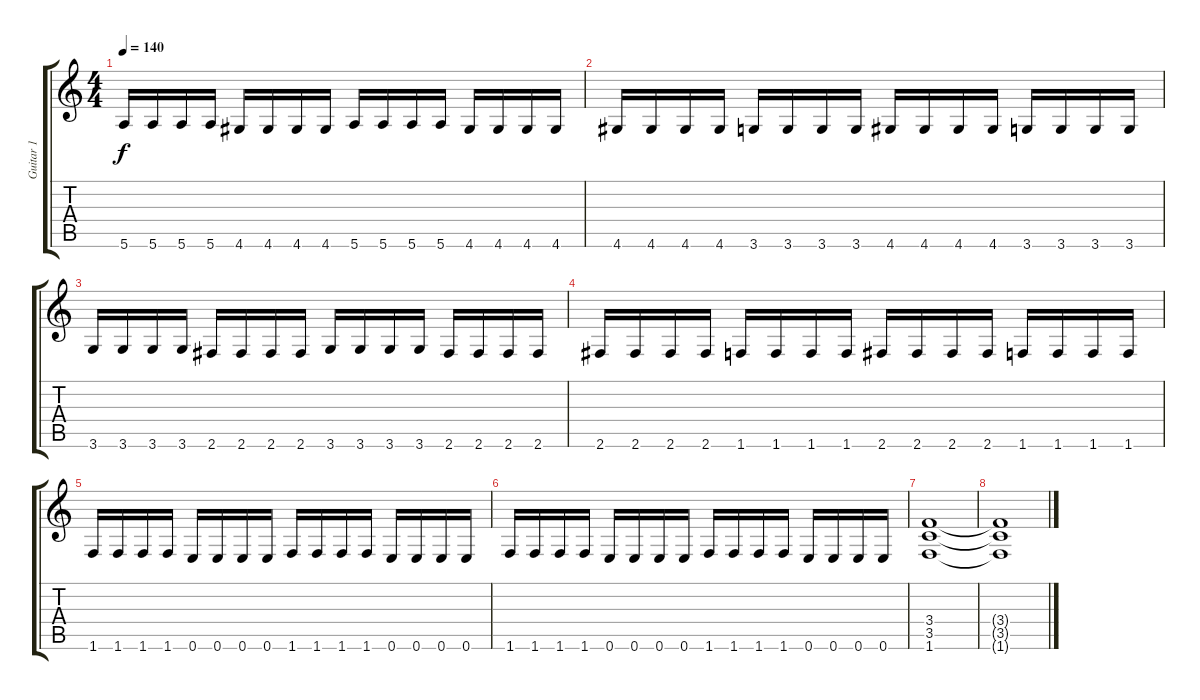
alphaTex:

\track ("Guitar 1" "Guitar 1") {instrument distortionguitar}
\staff {score tabs}
\tuning (E4 B3 G3 D3 A2 E2) {hide}
\ts (4 4)
\tempo 140
\clef g2
\ks c
5.6.16{dy f} 5.6.16 5.6.16 5.6.16 4.6.16 4.6.16 4.6.16 4.6.16 5.6.16 5.6.16 5.6.16 5.6.16 4.6.16 4.6.16 4.6.16 4.6.16 |
4.6.16 4.6.16 4.6.16 4.6.16 3.6.16 3.6.16 3.6.16 3.6.16 4.6.16 4.6.16 4.6.16 4.6.16 3.6.16 3.6.16 3.6.16 3.6.16 |
3.6.16 3.6.16 3.6.16 3.6.16 2.6.16 2.6.16 2.6.16 2.6.16 3.6.16 3.6.16 3.6.16 3.6.16 2.6.16 2.6.16 2.6.16 2.6.16 |
2.6.16 2.6.16 2.6.16 2.6.16 1.6.16 1.6.16 1.6.16 1.6.16 2.6.16 2.6.16 2.6.16 2.6.16 1.6.16 1.6.16 1.6.16 1.6.16 |
1.6.16 1.6.16 1.6.16 1.6.16 0.6.16 0.6.16 0.6.16 0.6.16 1.6.16 1.6.16 1.6.16 1.6.16 0.6.16 0.6.16 0.6.16 0.6.16 |
1.6.16 1.6.16 1.6.16 1.6.16 0.6.16 0.6.16 0.6.16 0.6.16 1.6.16 1.6.16 1.6.16 1.6.16 0.6.16 0.6.16 0.6.16 0.6.16 |
(3.4 3.5 1.6).1 |
(3.4{t} 3.5{t} 1.6{t}).1
